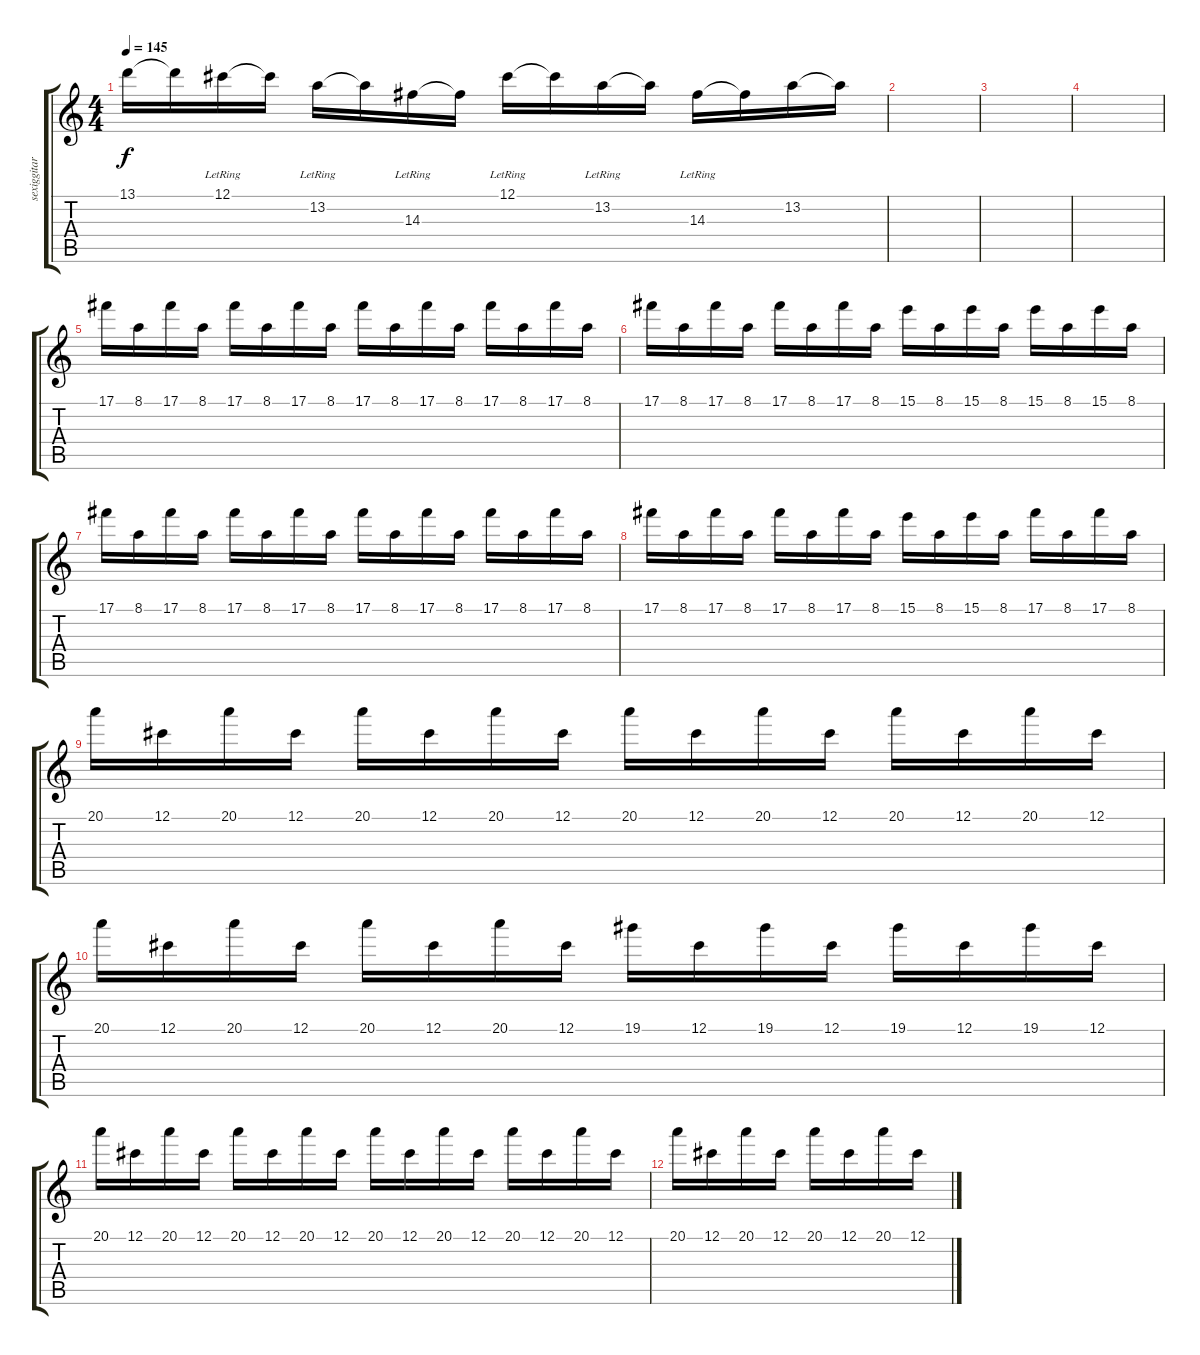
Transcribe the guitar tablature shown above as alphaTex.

\track ("sexiggitarr" "sexiggitar") {instrument distortionguitar}
\staff {score tabs}
\tuning (Db4 Ab3 E3 B2 Gb2 B1) {hide}
\ts (4 4)
\tempo 145
\clef g2
\ks c
13.1.16{dy f} 13.1{t}.16 12.1{lr}.16 12.1{t}.16 13.2{lr}.16 13.2{t}.16 14.3{lr}.16 14.3{t}.16 12.1{lr}.16 12.1{t}.16 13.2{lr}.16 13.2{t}.16 14.3{lr}.16 14.3{t}.16 13.2.16 13.2{t}.16 |
|
|
|
17.1.16 8.1.16 17.1.16 8.1.16 17.1.16 8.1.16 17.1.16 8.1.16 17.1.16 8.1.16 17.1.16 8.1.16 17.1.16 8.1.16 17.1.16 8.1.16 |
17.1.16 8.1.16 17.1.16 8.1.16 17.1.16 8.1.16 17.1.16 8.1.16 15.1.16 8.1.16 15.1.16 8.1.16 15.1.16 8.1.16 15.1.16 8.1.16 |
17.1.16 8.1.16 17.1.16 8.1.16 17.1.16 8.1.16 17.1.16 8.1.16 17.1.16 8.1.16 17.1.16 8.1.16 17.1.16 8.1.16 17.1.16 8.1.16 |
17.1.16 8.1.16 17.1.16 8.1.16 17.1.16 8.1.16 17.1.16 8.1.16 15.1.16 8.1.16 15.1.16 8.1.16 17.1.16 8.1.16 17.1.16 8.1.16 |
20.1.16 12.1.16 20.1.16 12.1.16 20.1.16 12.1.16 20.1.16 12.1.16 20.1.16 12.1.16 20.1.16 12.1.16 20.1.16 12.1.16 20.1.16 12.1.16 |
20.1.16 12.1.16 20.1.16 12.1.16 20.1.16 12.1.16 20.1.16 12.1.16 19.1.16 12.1.16 19.1.16 12.1.16 19.1.16 12.1.16 19.1.16 12.1.16 |
20.1.16 12.1.16 20.1.16 12.1.16 20.1.16 12.1.16 20.1.16 12.1.16 20.1.16 12.1.16 20.1.16 12.1.16 20.1.16 12.1.16 20.1.16 12.1.16 |
20.1.16 12.1.16 20.1.16 12.1.16 20.1.16 12.1.16 20.1.16 12.1.16
